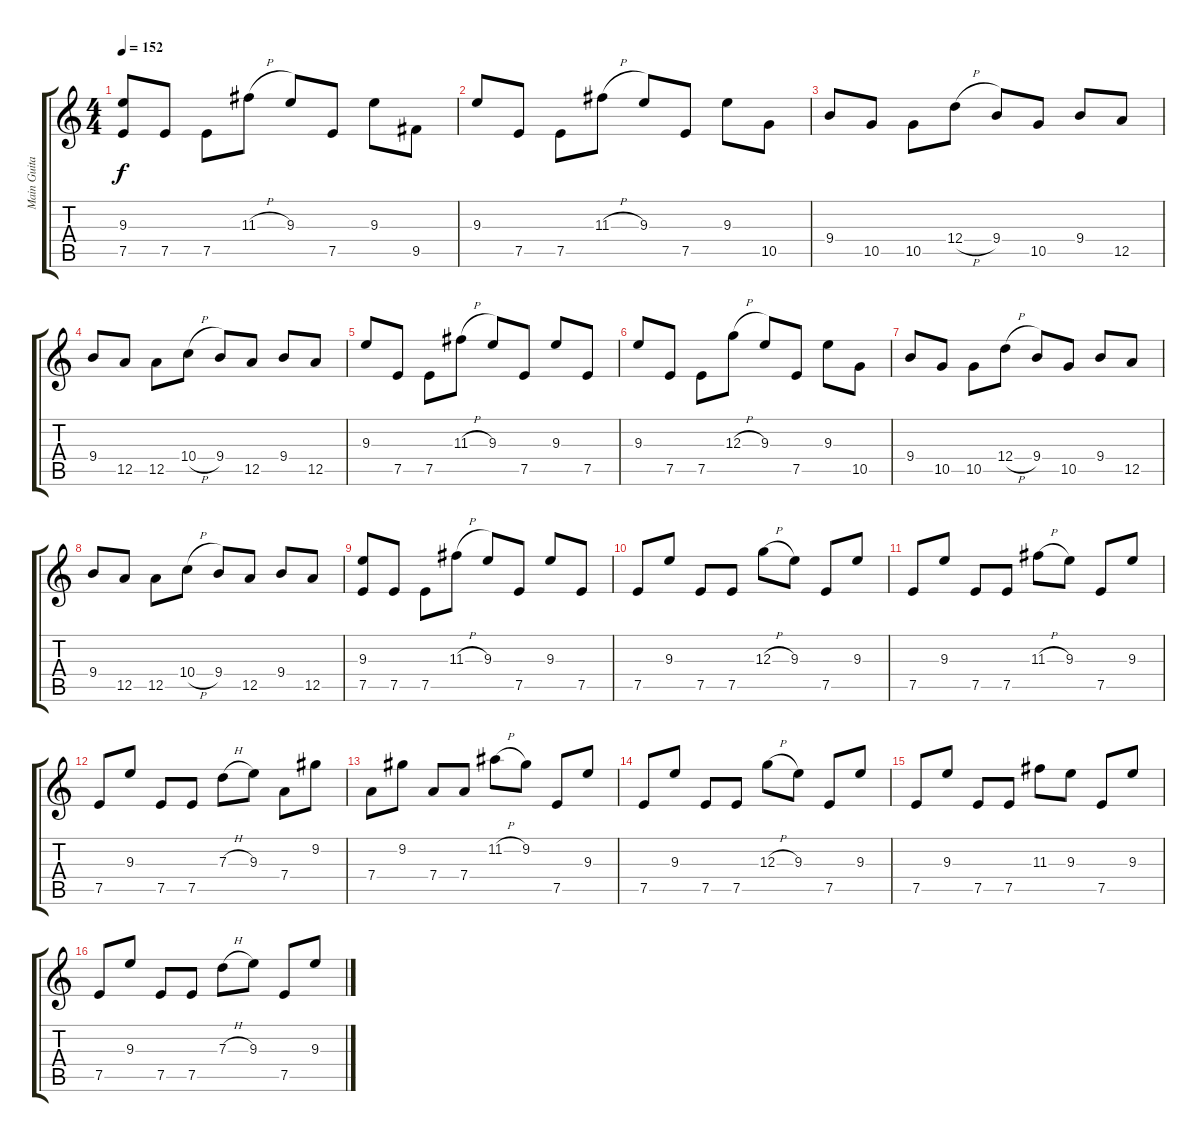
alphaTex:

\track ("Main Guitar" "Main Guita") {instrument overdrivenguitar}
\staff {score tabs}
\tuning (E4 B3 G3 D3 A2 E2) {hide}
\ts (4 4)
\tempo 152
\clef g2
\ks c
(9.3 7.5).8{dy f} 7.5.8 7.5.8 11.3{h}.8 9.3.8 7.5.8 9.3.8 9.5.8 |
9.3.8 7.5.8 7.5.8 11.3{h}.8 9.3.8 7.5.8 9.3.8 10.5.8 |
9.4.8 10.5.8 10.5.8 12.4{h}.8 9.4.8 10.5.8 9.4.8 12.5.8 |
9.4.8 12.5.8 12.5.8 10.4{h}.8 9.4.8 12.5.8 9.4.8 12.5.8 |
9.3.8 7.5.8 7.5.8 11.3{h}.8 9.3.8 7.5.8 9.3.8 7.5.8 |
9.3.8 7.5.8 7.5.8 12.3{h}.8 9.3.8 7.5.8 9.3.8 10.5.8 |
9.4.8 10.5.8 10.5.8 12.4{h}.8 9.4.8 10.5.8 9.4.8 12.5.8 |
9.4.8 12.5.8 12.5.8 10.4{h}.8 9.4.8 12.5.8 9.4.8 12.5.8 |
(9.3 7.5).8 7.5.8 7.5.8 11.3{h}.8 9.3.8 7.5.8 9.3.8 7.5.8 |
7.5.8 9.3.8 7.5.8 7.5.8 12.3{h}.8 9.3.8 7.5.8 9.3.8 |
7.5.8 9.3.8 7.5.8 7.5.8 11.3{h}.8 9.3.8 7.5.8 9.3.8 |
7.5.8 9.3.8 7.5.8 7.5.8 7.3{h}.8 9.3.8 7.4.8 9.2.8 |
7.4.8 9.2.8 7.4.8 7.4.8 11.2{h}.8 9.2.8 7.5.8 9.3.8 |
7.5.8 9.3.8 7.5.8 7.5.8 12.3{h}.8 9.3.8 7.5.8 9.3.8 |
7.5.8 9.3.8 7.5.8 7.5.8 11.3.8 9.3.8 7.5.8 9.3.8 |
7.5.8 9.3.8 7.5.8 7.5.8 7.3{h}.8 9.3.8 7.5.8 9.3.8
